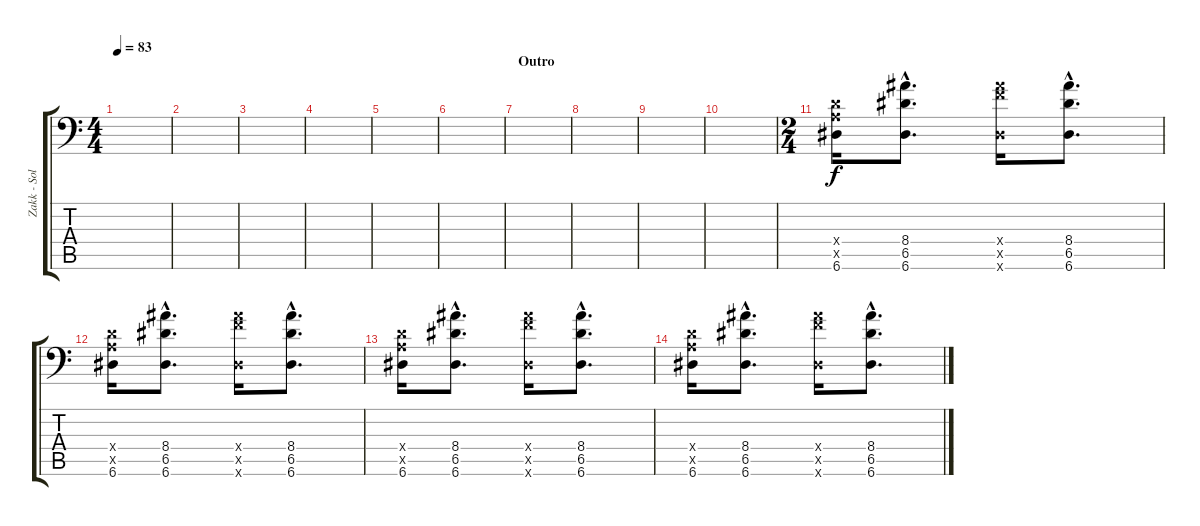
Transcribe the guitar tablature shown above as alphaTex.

\track ("Zakk - Solo" "Zakk - Sol") {instrument overdrivenguitar}
\staff {score tabs}
\tuning (E4 B3 G3 D3 A2 A1) {hide}
\ts (4 4)
\tempo 83
\clef f4
\ks c
|
|
|
|
|
|
\section ("" "Outro")
|
|
|
|
\ts (2 4)
(0.4{x} 0.5{x} 6.6).16 (8.4{hac} 6.5{hac} 6.6{hac}).8{d} (8.4{x} 8.5{x} 6.6{x}).16 (8.4{hac} 6.5{hac} 6.6{hac}).8{d} |
(0.4{x} 0.5{x} 6.6).16 (8.4{hac} 6.5{hac} 6.6{hac}).8{d} (8.4{x} 8.5{x} 6.6{x}).16 (8.4{hac} 6.5{hac} 6.6{hac}).8{d} |
(0.4{x} 0.5{x} 6.6).16 (8.4{hac} 6.5{hac} 6.6{hac}).8{d} (8.4{x} 8.5{x} 6.6{x}).16 (8.4{hac} 6.5{hac} 6.6{hac}).8{d} |
(0.4{x} 0.5{x} 6.6).16 (8.4{hac} 6.5{hac} 6.6{hac}).8{d} (8.4{x} 8.5{x} 6.6{x}).16 (8.4{hac} 6.5{hac} 6.6{hac}).8{d}
